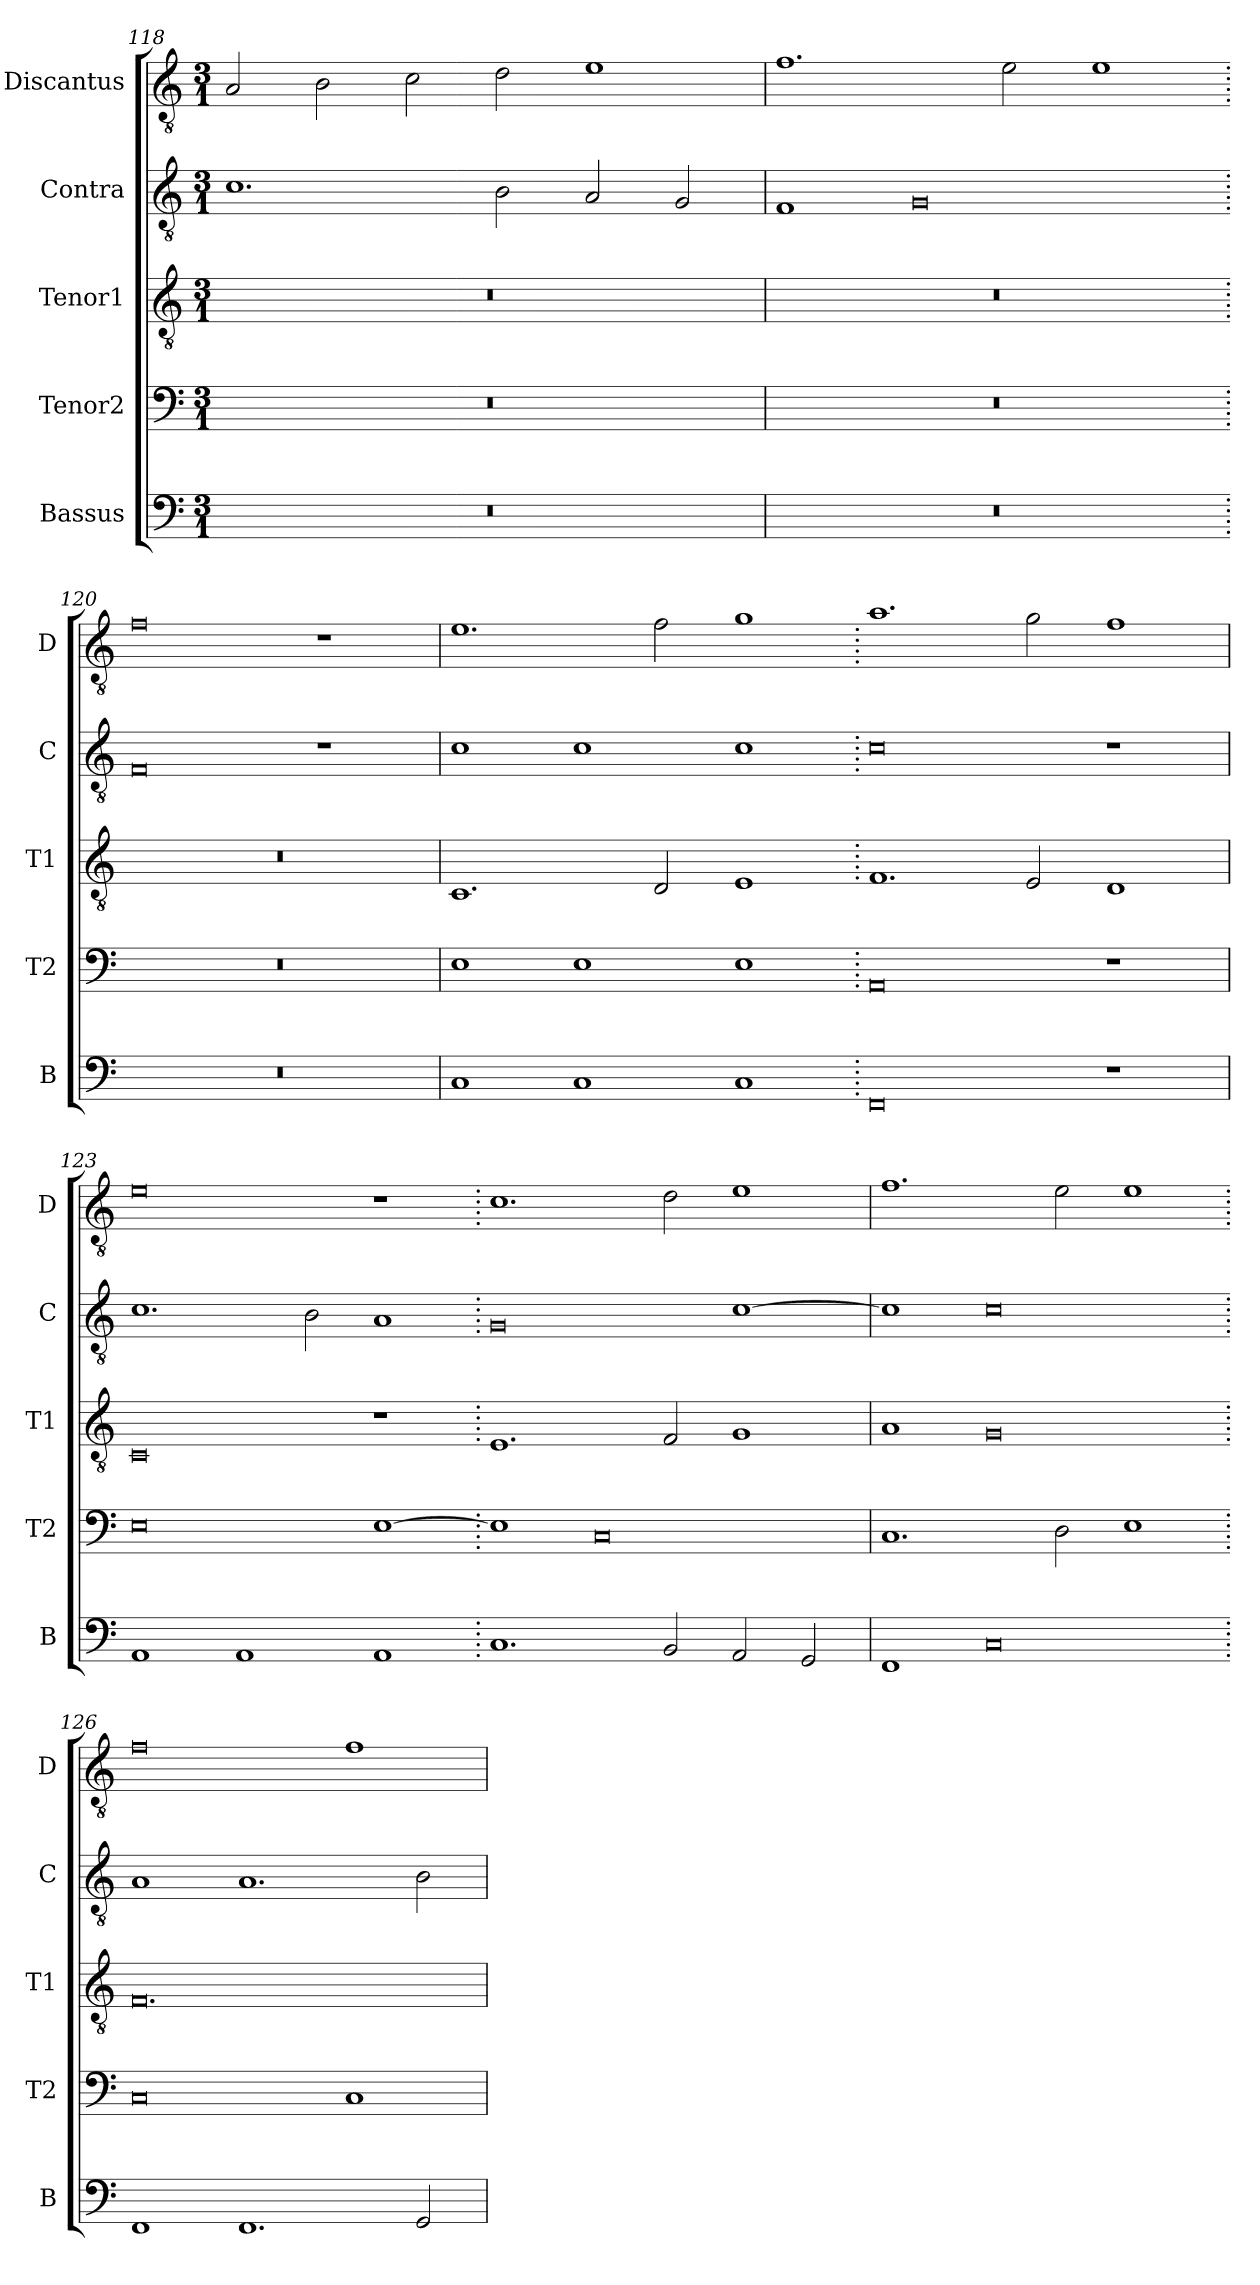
**kern	**kern	**kern	**kern	**kern
*part5	*part4	*part3	*part2	*part1
*staff5	*staff4	*staff3	*staff2	*staff1
*I"Bassus	*I"Tenor2	*I"Tenor1	*I"Contra	*I"Discantus
*I'B	*I'T2	*I'T1	*I'C	*I'D
*clefF4	*clefF4	*clefGv2	*clefGv2	*clefGv2
*k[]	*k[]	*k[]	*k[]	*k[]
*M3/1	*M3/1	*M3/1	*M3/1	*M3/1
=118	=118	=118	=118	=118
0.r	0.r	0.r	1.c	2A/
.	.	.	.	2B\
.	.	.	.	2c\
.	.	.	2B\	2d\
.	.	.	2A/	1e
.	.	.	2G/	.
=119	=119	=119	=119	=119
0.r	0.r	0.r	1F	1.f
.	.	.	0G	.
.	.	.	.	2e\
.	.	.	.	1e
=120.	=120.	=120.	=120.	=120.
0.r	0.r	0.r	0F	0f
.	.	.	1r	1r
=121	=121	=121	=121	=121
1C	1E	1.C	1c	1.e
1C	1E	.	1c	.
.	.	2D/	.	2f\
1C	1E	1E	1c	1g
=122.	=122.	=122.	=122.	=122.
0FF	0AA	1.F	0c	1.a
.	.	2E/	.	2g\
1r	1r	1D	1r	1f
=123	=123	=123	=123	=123
1AA	0E	0C	1.c	0e
1AA	.	.	.	.
.	.	.	2B\	.
1AA	[1E	1r	1A	1r
=124.	=124.	=124.	=124.	=124.
1.C	1E]	1.E	0G	1.c
.	0C	.	.	.
2BB/	.	2F/	.	2d\
2AA/	.	1G	[1c	1e
2GG/	.	.	.	.
=125	=125	=125	=125	=125
1FF	1.C	1A	1c]	1.f
0C	.	0G	0c	.
.	2D\	.	.	2e\
.	1E	.	.	1e
=126.	=126.	=126.	=126.	=126.
1FF	0C	0.F	1A	0f
1.FF	.	.	1.A	.
.	1C	.	.	1f
2GG/	.	.	2B\	.
=	=	=	=	=
*-	*-	*-	*-	*-
